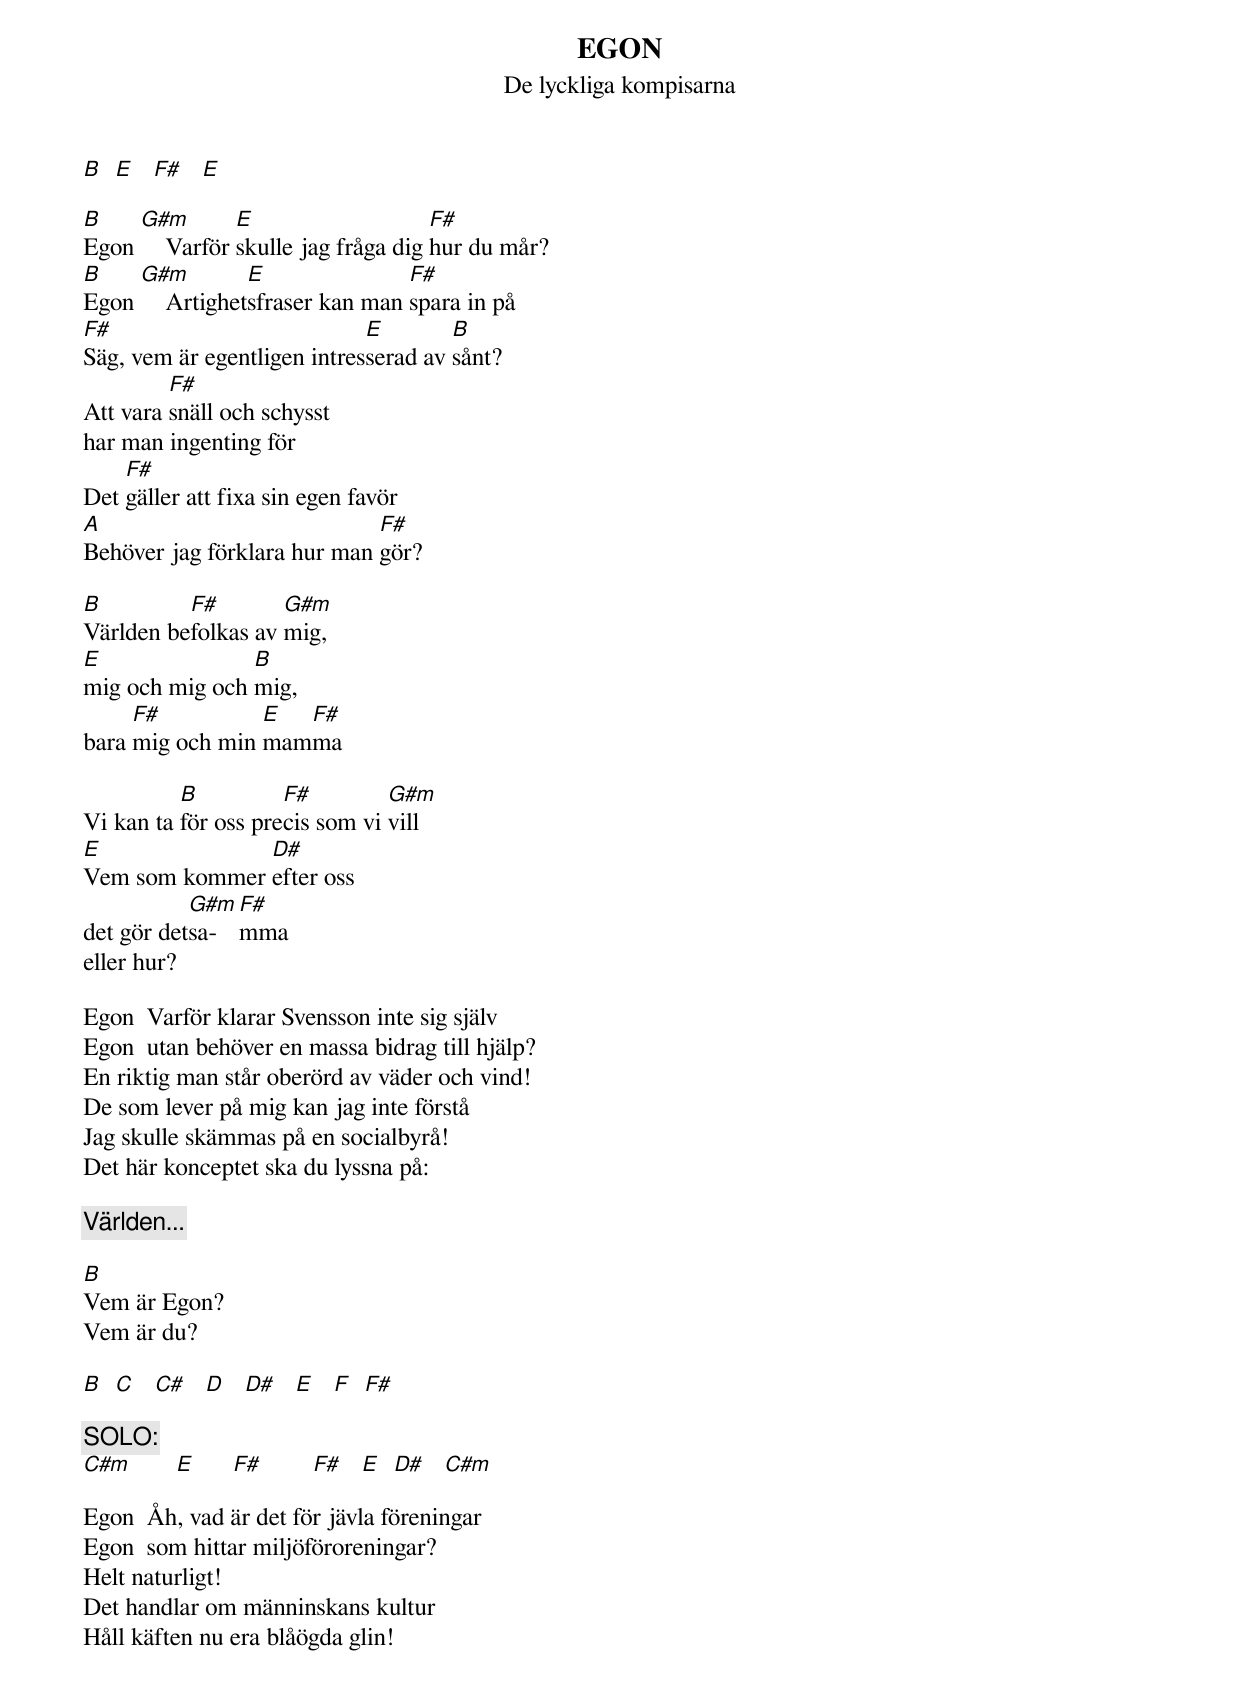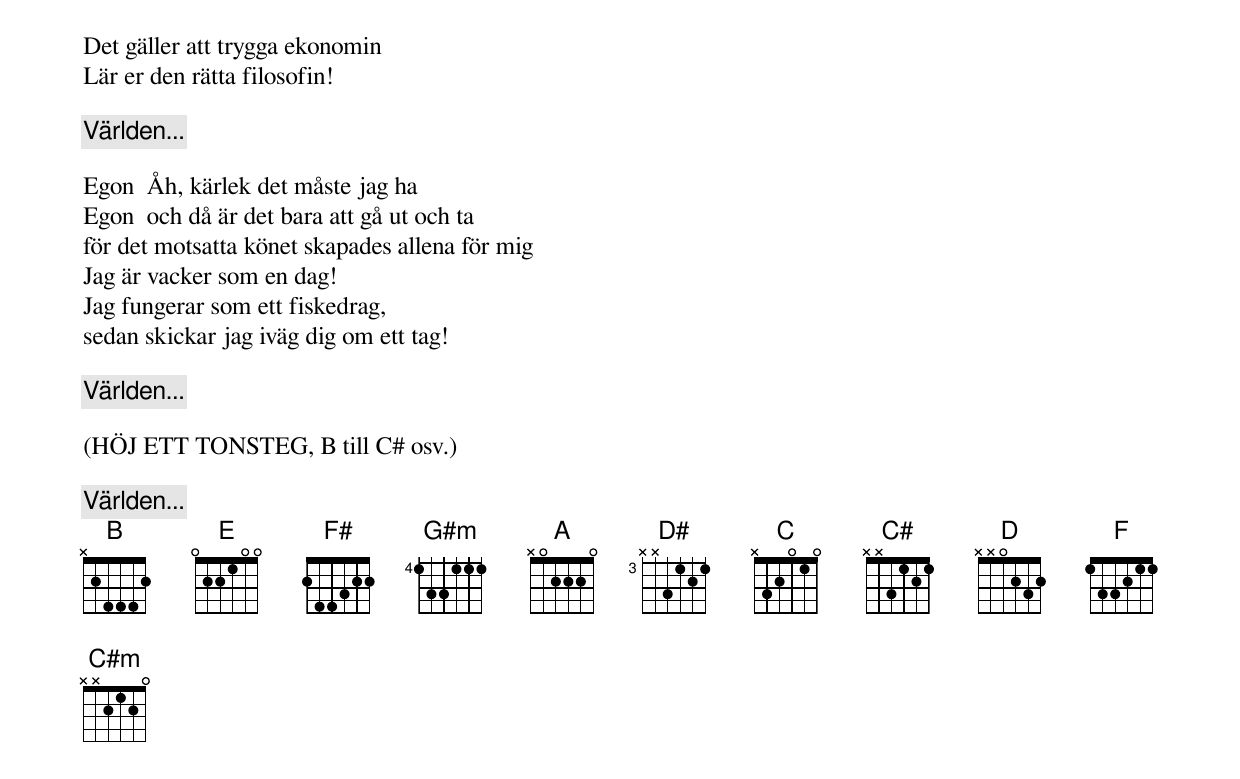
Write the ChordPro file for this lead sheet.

{t:EGON}
{st:De lyckliga kompisarna}

[B]  [E]   [F#]   [E]

[B]Egon [G#m]    Varför [E]skulle jag fråga dig [F#]hur du mår?
[B]Egon [G#m]    Artighet[E]sfraser kan man [F#]spara in på
[F#]Säg, vem är egentligen intres[E]serad av [B]sånt?
Att vara [F#]snäll och schysst
har man ingenting för
Det [F#]gäller att fixa sin egen favör
[A]Behöver jag förklara hur man [F#]gör?

[B]Världen be[F#]folkas av [G#m]mig,
[E]mig och mig och [B]mig,
bara [F#]mig och min [E]mam[F#]ma

Vi kan ta [B]för oss pre[F#]cis som vi [G#m]vill
[E]Vem som kommer [D#]efter oss
det gör det[G#m]sa-  [F#]mma
eller hur?

Egon  Varför klarar Svensson inte sig själv
Egon  utan behöver en massa bidrag till hjälp?
En riktig man står oberörd av väder och vind!
De som lever på mig kan jag inte förstå
Jag skulle skämmas på en socialbyrå!
Det här konceptet ska du lyssna på:

{c:Världen...}

[B]Vem är Egon?
Vem är du?

[B]  [C]   [C#]   [D]   [D#]   [E]   [F]  [F#]

{c:SOLO:}
[C#m]       [E]      [F#]        [F#]   [E]  [D#]   [C#m]

Egon  Åh, vad är det för jävla föreningar
Egon  som hittar miljöföroreningar?
Helt naturligt!
Det handlar om männinskans kultur
Håll käften nu era blåögda glin!
Det gäller att trygga ekonomin
Lär er den rätta filosofin!

{c:Världen...}

Egon  Åh, kärlek det måste jag ha
Egon  och då är det bara att gå ut och ta
för det motsatta könet skapades allena för mig
Jag är vacker som en dag!
Jag fungerar som ett fiskedrag,
sedan skickar jag iväg dig om ett tag!

{c:Världen...}

(HÖJ ETT TONSTEG, B till C# osv.)

{c:Världen...}
